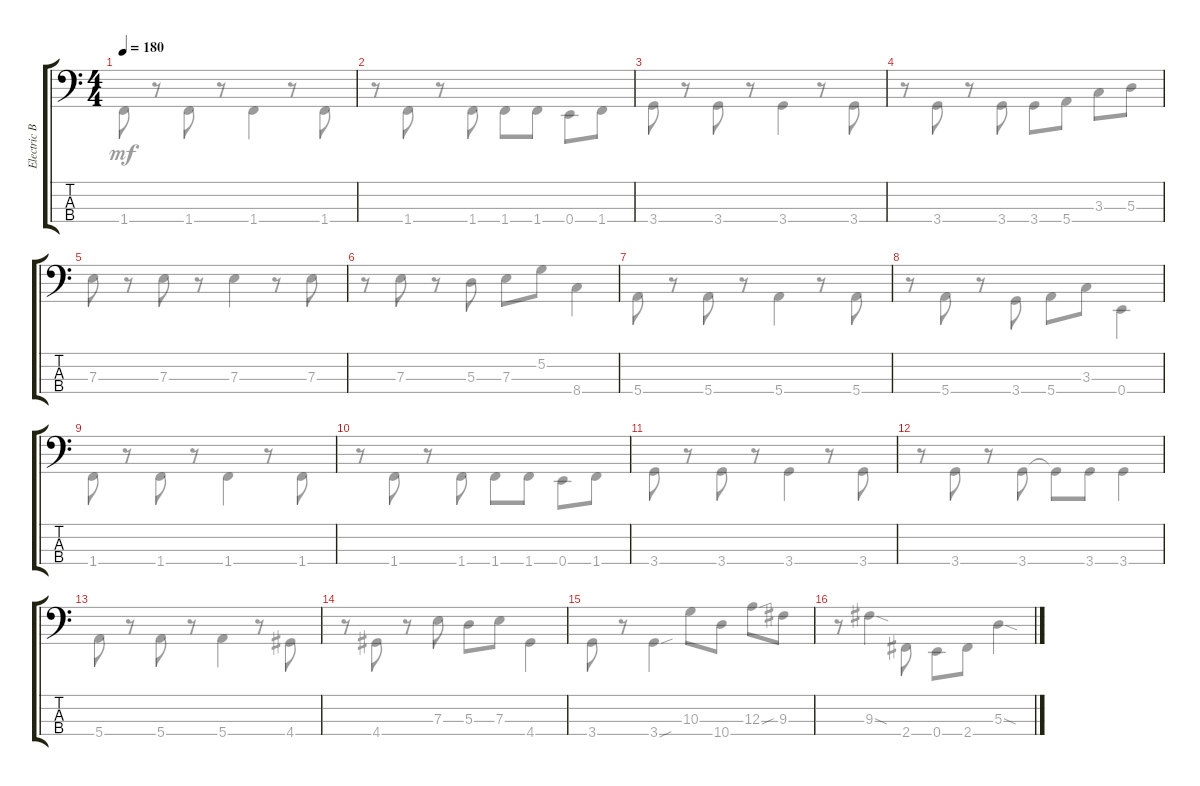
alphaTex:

\track ("Electric Bass" "Electric B") {instrument electricbassfinger}
\staff {score tabs}
\tuning (G2 D2 A1 E1) {hide}
\voice
\ts (4 4)
\tempo 180
\clef f4
\ks c
|
|
|
|
|
|
|
|
|
|
|
|
|
|
|
\voice
\clef f4
\ks c
1.4.8{dy mf} r.8 1.4.8 r.8 1.4.4 r.8 1.4.8 |
r.8 1.4.8 r.8 1.4.8 1.4.8 1.4.8 0.4.8 1.4.8 |
3.4.8 r.8 3.4.8 r.8 3.4.4 r.8 3.4.8 |
r.8 3.4.8 r.8 3.4.8 3.4.8 5.4.8 3.3.8 5.3.8 |
7.3.8 r.8 7.3.8 r.8 7.3.4 r.8 7.3.8 |
r.8 7.3.8 r.8 5.3.8 7.3.8 5.2.8 8.4.4 |
5.4.8 r.8 5.4.8 r.8 5.4.4 r.8 5.4.8 |
r.8 5.4.8 r.8 3.4.8 5.4.8 3.3.8 0.4.4 |
1.4.8 r.8 1.4.8 r.8 1.4.4 r.8 1.4.8 |
r.8 1.4.8 r.8 1.4.8 1.4.8 1.4.8 0.4.8 1.4.8 |
3.4.8 r.8 3.4.8 r.8 3.4.4 r.8 3.4.8 |
r.8 3.4.8 r.8 3.4.8 3.4{t}.8 3.4.8 3.4.4 |
5.4.8 r.8 5.4.8 r.8 5.4.4 r.8 4.4.8 |
r.8 4.4.8 r.8 7.3.8 5.3.8 7.3.8 4.4.4 |
3.4.8 r.8 3.4{sou}.4 10.3.8 10.4.8 12.3{sou}.8 9.3.8 |
r.8 9.3{sod}.4 2.4.8 0.4.8 2.4.8 5.3{sod}.4
